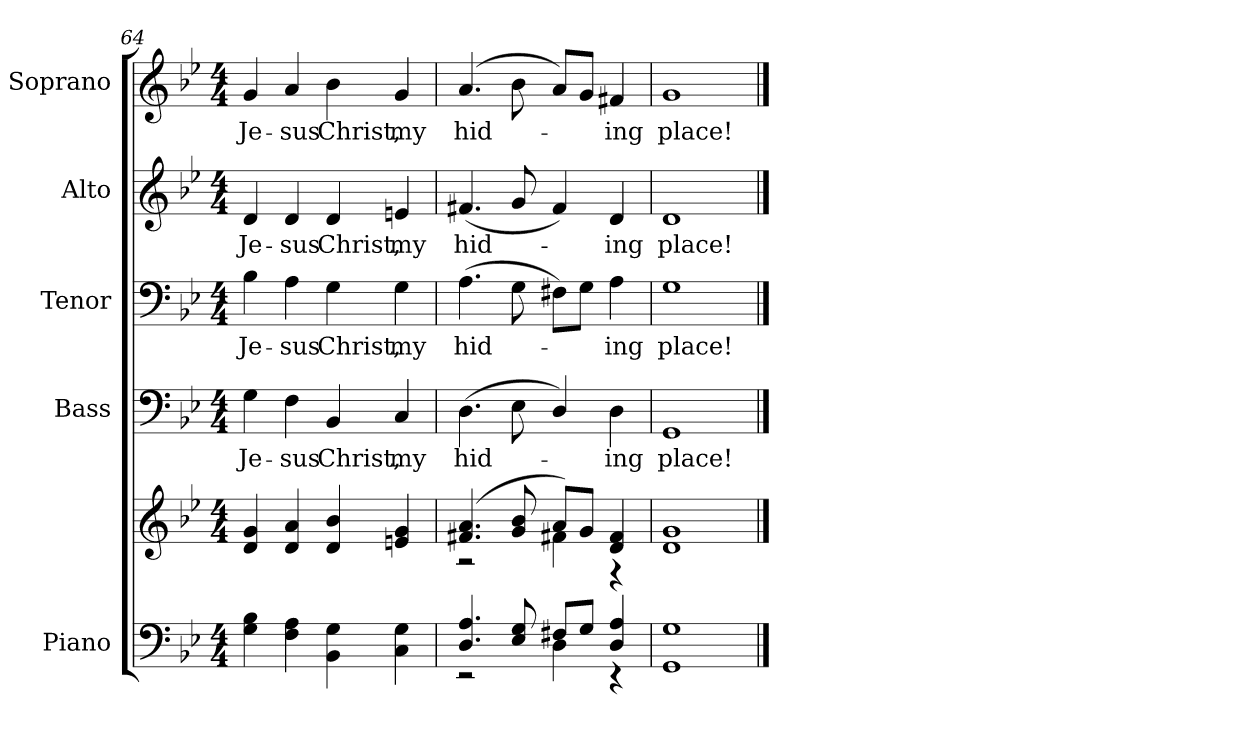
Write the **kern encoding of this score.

**kern	**kern	**kern	**text	**kern	**text	**kern	**text	**kern	**text
*part5	*part5	*part4	*part4	*part3	*part3	*part2	*part2	*part1	*part1
*staff6	*staff5	*staff4	*staff4	*staff3	*staff3	*staff2	*staff2	*staff1	*staff1
*I"Piano	*	*I"Bass	*	*I"Tenor	*	*I"Alto	*	*I"Soprano	*
*I'Pno.	*	*I'B.	*	*I'T.	*	*I'A.	*	*I'S.	*
!!LO:PB:g=z
*clefF4	*clefG2	*clefF4	*	*clefF4	*	*clefG2	*	*clefG2	*
*k[b-e-]	*k[b-e-]	*k[b-e-]	*	*k[b-e-]	*	*k[b-e-]	*	*k[b-e-]	*
*B-:	*B-:	*B-:	*	*B-:	*	*B-:	*	*B-:	*
*M4/4	*M4/4	*M4/4	*	*M4/4	*	*M4/4	*	*M4/4	*
=64	=64	=64	=64	=64	=64	=64	=64	=64	=64
!	!	!	!LO:LY:b:color=#000000	!	!	!	!	!	!
!	!	!	!	!	!LO:LY:b:color=#000000	!	!	!	!
!	!	!	!	!	!	!	!LO:LY:b:color=#000000	!	!
!	!	!	!	!	!	!	!	!	!LO:LY:b:color=#000000
4Gi\ 4B-i	4di/ 4gi	4Gi\	Je-	4B-i\	Je-	4di/	Je-	4gi/	Je-
!	!	!	!LO:LY:b:color=#000000	!	!	!	!	!	!
!	!	!	!	!	!LO:LY:b:color=#000000	!	!	!	!
!	!	!	!	!	!	!	!LO:LY:b:color=#000000	!	!
!	!	!	!	!	!	!	!	!	!LO:LY:b:color=#000000
4Fi\ 4Ai	4di/ 4ai	4Fi\	-sus	4Ai\	-sus	4di/	-sus	4ai/	-sus
!	!	!	!LO:LY:b:color=#000000	!	!	!	!	!	!
!	!	!	!	!	!LO:LY:b:color=#000000	!	!	!	!
!	!	!	!	!	!	!	!LO:LY:b:color=#000000	!	!
!	!	!	!	!	!	!	!	!	!LO:LY:b:color=#000000
4BB-i\ 4Gi	4di/ 4b-i	4BB-i/	Christ,	4Gi\	Christ,	4di/	Christ,	4b-i\	Christ,
!	!	!	!LO:LY:b:color=#000000	!	!	!	!	!	!
!	!	!	!	!	!LO:LY:b:color=#000000	!	!	!	!
!	!	!	!	!	!	!	!LO:LY:b:color=#000000	!	!
!	!	!	!	!	!	!	!	!	!LO:LY:b:color=#000000
4Ci\ 4Gi	4eni/ 4gi	4Ci/	my	4Gi\	my	4eni/	my	4gi/	my
=65	=65	=65	=65	=65	=65	=65	=65	=65	=65
*^	*^	*	*	*	*	*	*	*	*
!	!	!	!	!	!LO:LY:b:color=#000000	!	!	!	!	!	!
!	!	!	!	!	!	!	!LO:LY:b:color=#000000	!	!	!	!
!	!	!	!	!	!	!	!	!	!LO:LY:b:color=#000000	!	!
!	!	!	!	!	!	!	!	!	!	!	!LO:LY:b:color=#000000
4.Di/ 4.Ai	2r	(4.f#Xi/ 4.ai	2r	(4.Di\	hid-	(4.Ai\	hid-	(4.f#Xi/	hid-	(4.ai/	hid-
8E-i/ 8Gi	.	8gi/ 8b-i	.	8E-i\	.	8Gi\	.	8gi/	.	8b-i\	.
8F#Xi/L	4Di\	8ai/L)	4f#Xi\	4Di/)	.	8F#Xi\L)	.	4f#i/)	.	8ai/L)	.
8Gi/J	.	8gi/J	.	.	.	8Gi\J	.	.	.	8gi/J	.
!	!	!	!	!	!LO:LY:b:color=#000000	!	!	!	!	!	!
!	!	!	!	!	!	!	!LO:LY:b:color=#000000	!	!	!	!
!	!	!	!	!	!	!	!	!	!LO:LY:b:color=#000000	!	!
!	!	!	!	!	!	!	!	!	!	!	!LO:LY:b:color=#000000
4Di/ 4Ai	4r	4di/ 4f#i	4r	4Di\	-ing	4Ai\	-ing	4di/	-ing	4f#Xi/	-ing
*v	*v	*	*	*	*	*	*	*	*	*	*
*	*v	*v	*	*	*	*	*	*	*	*
!!LO:PB:g=z
=66	=66	=66	=66	=66	=66	=66	=66	=66	=66
*^	*^	*	*	*	*	*	*	*	*
!	!	!	!	!	!LO:LY:b:color=#000000	!	!	!	!	!	!
*v	*v	*	*	*	*	*	*	*	*	*	*
*	*v	*v	*	*	*	*	*	*	*	*
*^	*^	*	*	*	*	*	*	*	*
!	!	!	!	!	!	!	!LO:LY:b:color=#000000	!	!	!	!
*v	*v	*	*	*	*	*	*	*	*	*	*
*	*v	*v	*	*	*	*	*	*	*	*
*^	*^	*	*	*	*	*	*	*	*
!	!	!	!	!	!	!	!	!	!LO:LY:b:color=#000000	!	!
*v	*v	*	*	*	*	*	*	*	*	*	*
*	*v	*v	*	*	*	*	*	*	*	*
*^	*^	*	*	*	*	*	*	*	*
!	!	!	!	!	!	!	!	!	!	!	!LO:LY:b:color=#000000
*v	*v	*	*	*	*	*	*	*	*	*	*
*	*v	*v	*	*	*	*	*	*	*	*
1GGi 1Gi	1di 1gi	1GGi	place!	1Gi	place!	1di	place!	1gi	place!
==	==	==	==	==	==	==	==	==	==
*-	*-	*-	*-	*-	*-	*-	*-	*-	*-
